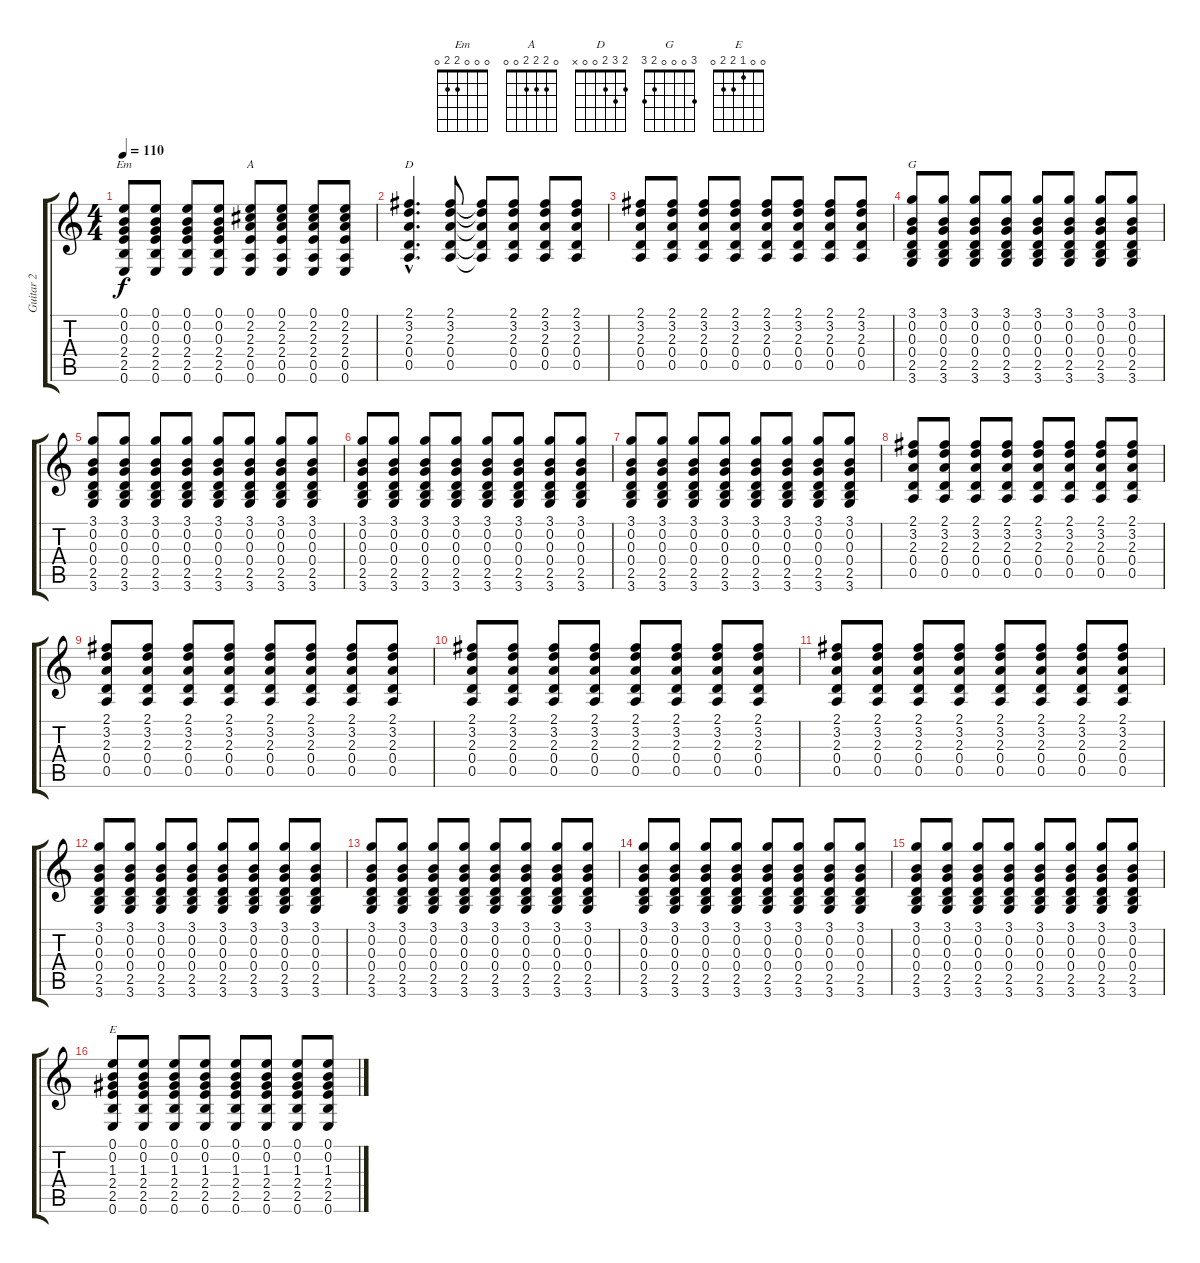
\track ("Guitar 2" "Guitar 2") {instrument electricguitarjazz}
\staff {score tabs}
\tuning (E4 B3 G3 D3 A2 E2) {hide}
\chord ("Em" 0 0 0 2 2 0)
\chord ("A" 0 2 2 2 0 0)
\chord ("D" 2 3 2 0 0 x)
\chord ("G" 3 0 0 0 2 3)
\chord ("E" 0 0 1 2 2 0)
\ts (4 4)
\tempo 110
\clef g2
\ks c
(0.1 0.2 0.3 2.4 2.5 0.6).8{ch "Em" dy f} (0.1 0.2 0.3 2.4 2.5 0.6).8 (0.1 0.2 0.3 2.4 2.5 0.6).8 (0.1 0.2 0.3 2.4 2.5 0.6).8 (0.1 2.2 2.3 2.4 0.5 0.6).8{ch "A"} (0.1 2.2 2.3 2.4 0.5 0.6).8 (0.1 2.2 2.3 2.4 0.5 0.6).8 (0.1 2.2 2.3 2.4 0.5 0.6).8 |
(2.1{hac} 3.2{hac} 2.3{hac} 0.4{hac} 0.5{hac}).4{d ch "D"} (2.1 3.2 2.3 0.4 0.5).8 (2.1{t} 3.2{t} 2.3{t} 0.4{t} 0.5{t}).8 (2.1 3.2 2.3 0.4 0.5).8 (2.1 3.2 2.3 0.4 0.5).8 (2.1 3.2 2.3 0.4 0.5).8 |
(2.1 3.2 2.3 0.4 0.5).8 (2.1 3.2 2.3 0.4 0.5).8 (2.1 3.2 2.3 0.4 0.5).8 (2.1 3.2 2.3 0.4 0.5).8 (2.1 3.2 2.3 0.4 0.5).8 (2.1 3.2 2.3 0.4 0.5).8 (2.1 3.2 2.3 0.4 0.5).8 (2.1 3.2 2.3 0.4 0.5).8 |
(3.1 0.2 0.3 0.4 2.5 3.6).8{ch "G"} (3.1 0.2 0.3 0.4 2.5 3.6).8 (3.1 0.2 0.3 0.4 2.5 3.6).8 (3.1 0.2 0.3 0.4 2.5 3.6).8 (3.1 0.2 0.3 0.4 2.5 3.6).8 (3.1 0.2 0.3 0.4 2.5 3.6).8 (3.1 0.2 0.3 0.4 2.5 3.6).8 (3.1 0.2 0.3 0.4 2.5 3.6).8 |
(3.1 0.2 0.3 0.4 2.5 3.6).8 (3.1 0.2 0.3 0.4 2.5 3.6).8 (3.1 0.2 0.3 0.4 2.5 3.6).8 (3.1 0.2 0.3 0.4 2.5 3.6).8 (3.1 0.2 0.3 0.4 2.5 3.6).8 (3.1 0.2 0.3 0.4 2.5 3.6).8 (3.1 0.2 0.3 0.4 2.5 3.6).8 (3.1 0.2 0.3 0.4 2.5 3.6).8 |
(3.1 0.2 0.3 0.4 2.5 3.6).8 (3.1 0.2 0.3 0.4 2.5 3.6).8 (3.1 0.2 0.3 0.4 2.5 3.6).8 (3.1 0.2 0.3 0.4 2.5 3.6).8 (3.1 0.2 0.3 0.4 2.5 3.6).8 (3.1 0.2 0.3 0.4 2.5 3.6).8 (3.1 0.2 0.3 0.4 2.5 3.6).8 (3.1 0.2 0.3 0.4 2.5 3.6).8 |
(3.1 0.2 0.3 0.4 2.5 3.6).8 (3.1 0.2 0.3 0.4 2.5 3.6).8 (3.1 0.2 0.3 0.4 2.5 3.6).8 (3.1 0.2 0.3 0.4 2.5 3.6).8 (3.1 0.2 0.3 0.4 2.5 3.6).8 (3.1 0.2 0.3 0.4 2.5 3.6).8 (3.1 0.2 0.3 0.4 2.5 3.6).8 (3.1 0.2 0.3 0.4 2.5 3.6).8 |
(2.1 3.2 2.3 0.4 0.5).8 (2.1 3.2 2.3 0.4 0.5).8 (2.1 3.2 2.3 0.4 0.5).8 (2.1 3.2 2.3 0.4 0.5).8 (2.1 3.2 2.3 0.4 0.5).8 (2.1 3.2 2.3 0.4 0.5).8 (2.1 3.2 2.3 0.4 0.5).8 (2.1 3.2 2.3 0.4 0.5).8 |
(2.1 3.2 2.3 0.4 0.5).8 (2.1 3.2 2.3 0.4 0.5).8 (2.1 3.2 2.3 0.4 0.5).8 (2.1 3.2 2.3 0.4 0.5).8 (2.1 3.2 2.3 0.4 0.5).8 (2.1 3.2 2.3 0.4 0.5).8 (2.1 3.2 2.3 0.4 0.5).8 (2.1 3.2 2.3 0.4 0.5).8 |
(2.1 3.2 2.3 0.4 0.5).8 (2.1 3.2 2.3 0.4 0.5).8 (2.1 3.2 2.3 0.4 0.5).8 (2.1 3.2 2.3 0.4 0.5).8 (2.1 3.2 2.3 0.4 0.5).8 (2.1 3.2 2.3 0.4 0.5).8 (2.1 3.2 2.3 0.4 0.5).8 (2.1 3.2 2.3 0.4 0.5).8 |
(2.1 3.2 2.3 0.4 0.5).8 (2.1 3.2 2.3 0.4 0.5).8 (2.1 3.2 2.3 0.4 0.5).8 (2.1 3.2 2.3 0.4 0.5).8 (2.1 3.2 2.3 0.4 0.5).8 (2.1 3.2 2.3 0.4 0.5).8 (2.1 3.2 2.3 0.4 0.5).8 (2.1 3.2 2.3 0.4 0.5).8 |
(3.1 0.2 0.3 0.4 2.5 3.6).8 (3.1 0.2 0.3 0.4 2.5 3.6).8 (3.1 0.2 0.3 0.4 2.5 3.6).8 (3.1 0.2 0.3 0.4 2.5 3.6).8 (3.1 0.2 0.3 0.4 2.5 3.6).8 (3.1 0.2 0.3 0.4 2.5 3.6).8 (3.1 0.2 0.3 0.4 2.5 3.6).8 (3.1 0.2 0.3 0.4 2.5 3.6).8 |
(3.1 0.2 0.3 0.4 2.5 3.6).8 (3.1 0.2 0.3 0.4 2.5 3.6).8 (3.1 0.2 0.3 0.4 2.5 3.6).8 (3.1 0.2 0.3 0.4 2.5 3.6).8 (3.1 0.2 0.3 0.4 2.5 3.6).8 (3.1 0.2 0.3 0.4 2.5 3.6).8 (3.1 0.2 0.3 0.4 2.5 3.6).8 (3.1 0.2 0.3 0.4 2.5 3.6).8 |
(3.1 0.2 0.3 0.4 2.5 3.6).8 (3.1 0.2 0.3 0.4 2.5 3.6).8 (3.1 0.2 0.3 0.4 2.5 3.6).8 (3.1 0.2 0.3 0.4 2.5 3.6).8 (3.1 0.2 0.3 0.4 2.5 3.6).8 (3.1 0.2 0.3 0.4 2.5 3.6).8 (3.1 0.2 0.3 0.4 2.5 3.6).8 (3.1 0.2 0.3 0.4 2.5 3.6).8 |
(3.1 0.2 0.3 0.4 2.5 3.6).8 (3.1 0.2 0.3 0.4 2.5 3.6).8 (3.1 0.2 0.3 0.4 2.5 3.6).8 (3.1 0.2 0.3 0.4 2.5 3.6).8 (3.1 0.2 0.3 0.4 2.5 3.6).8 (3.1 0.2 0.3 0.4 2.5 3.6).8 (3.1 0.2 0.3 0.4 2.5 3.6).8 (3.1 0.2 0.3 0.4 2.5 3.6).8 |
(0.1 0.2 1.3 2.4 2.5 0.6).8{ch "E"} (0.1 0.2 1.3 2.4 2.5 0.6).8 (0.1 0.2 1.3 2.4 2.5 0.6).8 (0.1 0.2 1.3 2.4 2.5 0.6).8 (0.1 0.2 1.3 2.4 2.5 0.6).8 (0.1 0.2 1.3 2.4 2.5 0.6).8 (0.1 0.2 1.3 2.4 2.5 0.6).8 (0.1 0.2 1.3 2.4 2.5 0.6).8
